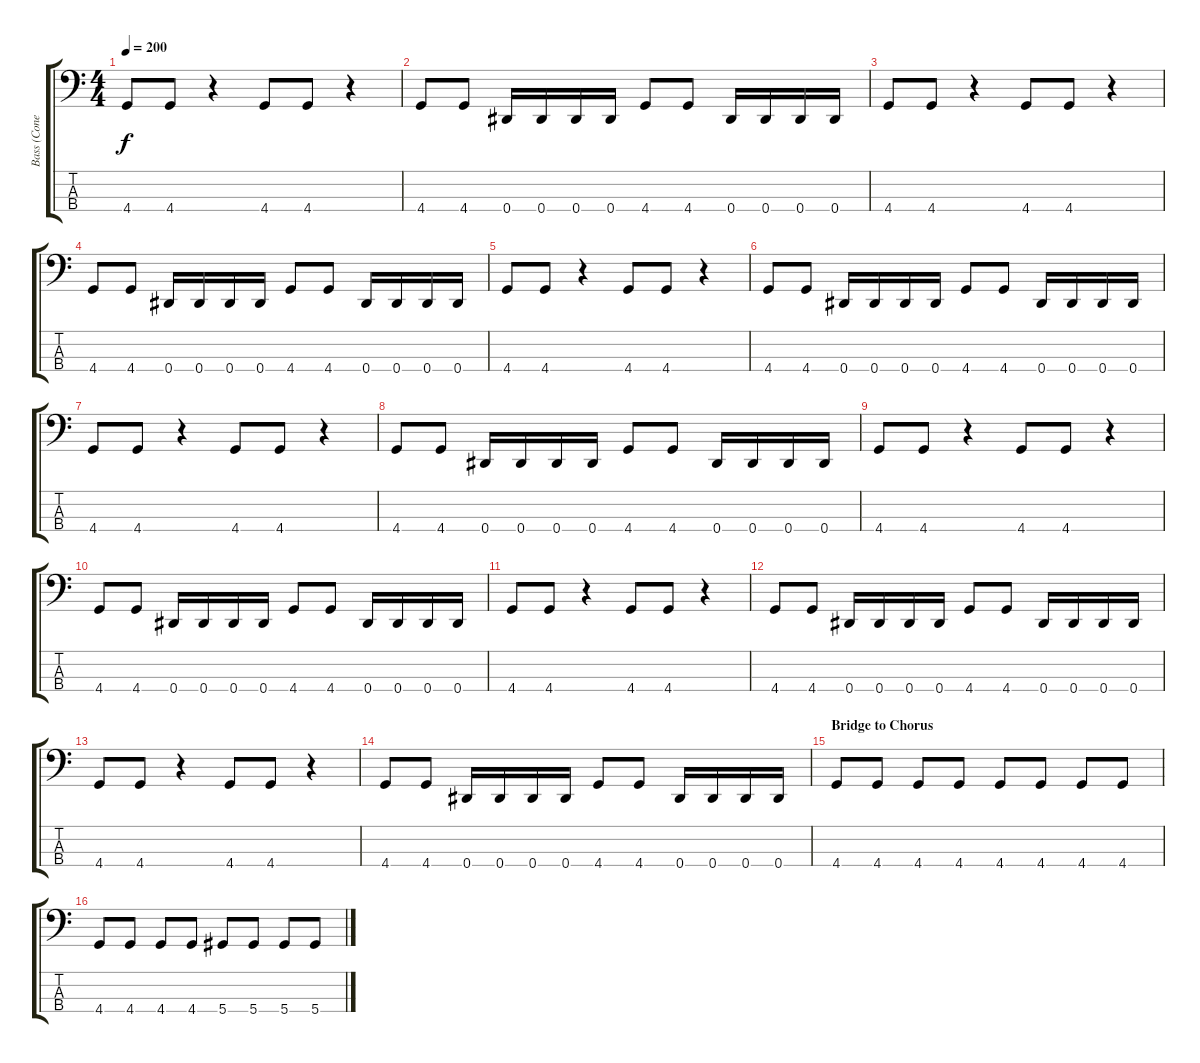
\track ("Bass (Cone)" "Bass (Cone") {instrument electricbassfinger}
\staff {score tabs}
\tuning (Gb2 Db2 Ab1 Eb1) {hide}
\ts (4 4)
\tempo 200
\clef f4
\ks c
4.4.8{dy f} 4.4.8 r.4 4.4.8 4.4.8 r.4 |
4.4.8 4.4.8 0.4.16 0.4.16 0.4.16 0.4.16 4.4.8 4.4.8 0.4.16 0.4.16 0.4.16 0.4.16 |
4.4.8 4.4.8 r.4 4.4.8 4.4.8 r.4 |
4.4.8 4.4.8 0.4.16 0.4.16 0.4.16 0.4.16 4.4.8 4.4.8 0.4.16 0.4.16 0.4.16 0.4.16 |
4.4.8 4.4.8 r.4 4.4.8 4.4.8 r.4 |
4.4.8 4.4.8 0.4.16 0.4.16 0.4.16 0.4.16 4.4.8 4.4.8 0.4.16 0.4.16 0.4.16 0.4.16 |
4.4.8 4.4.8 r.4 4.4.8 4.4.8 r.4 |
4.4.8 4.4.8 0.4.16 0.4.16 0.4.16 0.4.16 4.4.8 4.4.8 0.4.16 0.4.16 0.4.16 0.4.16 |
4.4.8 4.4.8 r.4 4.4.8 4.4.8 r.4 |
4.4.8 4.4.8 0.4.16 0.4.16 0.4.16 0.4.16 4.4.8 4.4.8 0.4.16 0.4.16 0.4.16 0.4.16 |
4.4.8 4.4.8 r.4 4.4.8 4.4.8 r.4 |
4.4.8 4.4.8 0.4.16 0.4.16 0.4.16 0.4.16 4.4.8 4.4.8 0.4.16 0.4.16 0.4.16 0.4.16 |
4.4.8 4.4.8 r.4 4.4.8 4.4.8 r.4 |
4.4.8 4.4.8 0.4.16 0.4.16 0.4.16 0.4.16 4.4.8 4.4.8 0.4.16 0.4.16 0.4.16 0.4.16 |
\section ("" "Bridge to Chorus")
4.4.8 4.4.8 4.4.8 4.4.8 4.4.8 4.4.8 4.4.8 4.4.8 |
4.4.8 4.4.8 4.4.8 4.4.8 5.4.8 5.4.8 5.4.8 5.4.8
